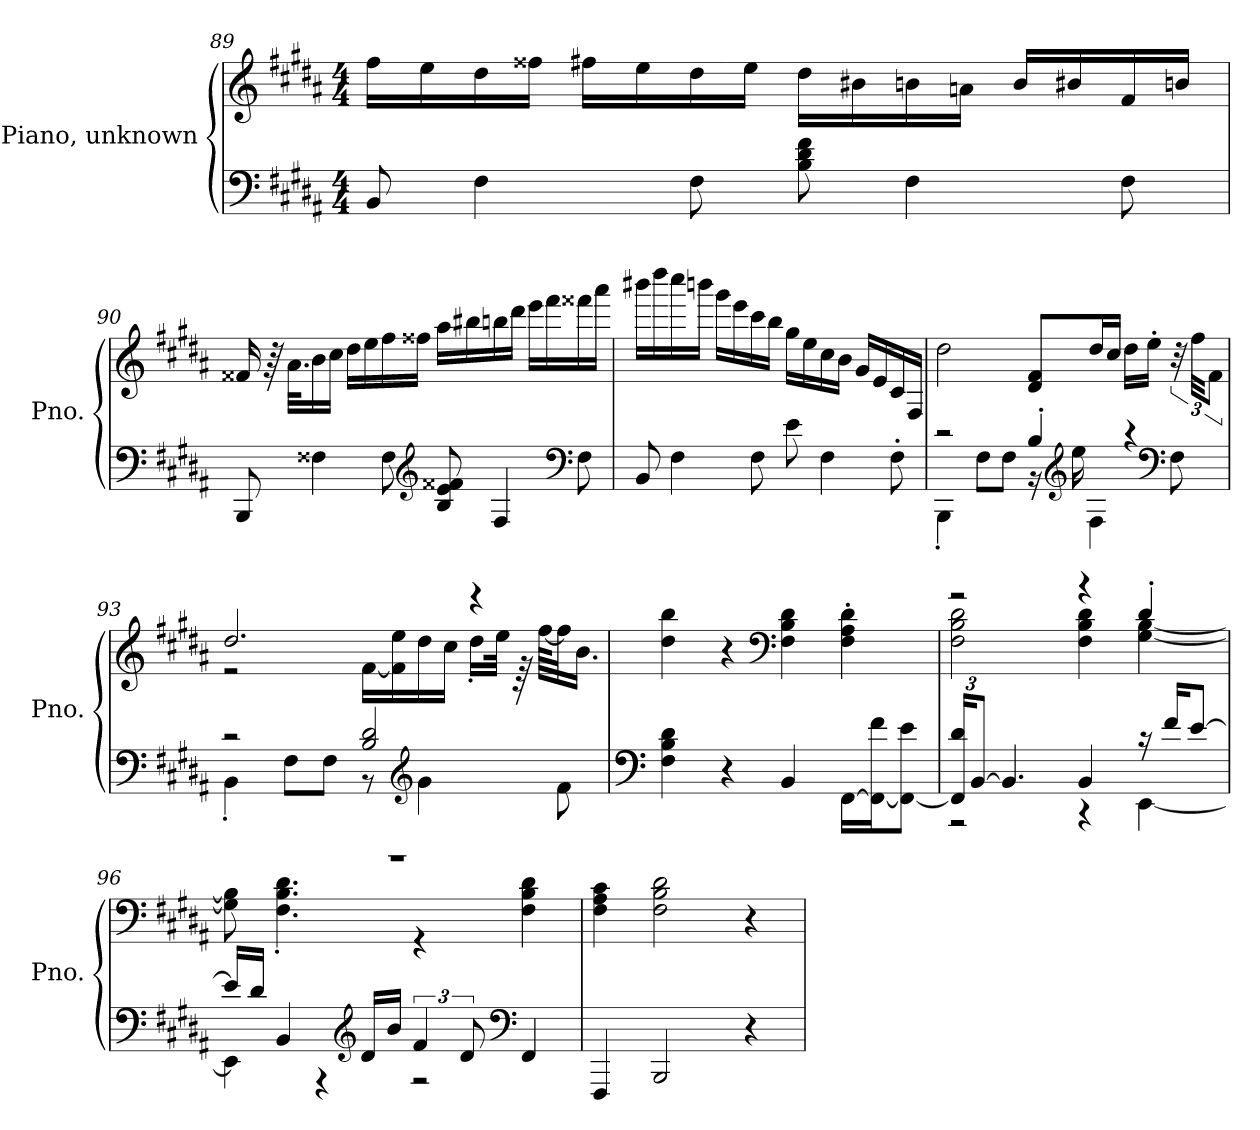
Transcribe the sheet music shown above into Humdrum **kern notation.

**kern	**kern
*part1	*part1
*staff2	*staff1
*I"Piano, unknown	*
*I'Pno.	*
!!LO:LB:g=z
*clefF4	*clefG2
*k[f#c#g#d#a#]	*k[f#c#g#d#a#]
*M4/4	*M4/4
=89	=89
8BB/	16ff#\LL
.	16ee\
4F#\	16dd#\
.	16ff##X\JJ
.	16ff#X\LL
.	16ee\
8F#\	16dd#\
.	16ee\JJ
8B\ 8d#\ 8f#\	16dd#\LL
.	16b#X\
4F#\	16bn\
.	16an\JJ
.	16b/LL
.	16b#X/
8F#\	16f#/
.	16bn/JJ
!!LO:LB:g=z
=90	=90
8BBB/	16f##X/
.	64r
.	32.a#\KLL
4F##X\	16b\
.	16cc#\JJ
.	16dd#\LL
.	16ee\
8F##\	16ff#\
.	16ff##X\JJ
*clefG2	*
8B/ 8e/ 8f##X/	16aa#\LL
.	16bb#X\
4F##/	16bbn\
.	16ddd#\JJ
.	16eee\LL
.	16fff#\
*clefF4	*
8F##\	16fff##X\
.	16aaa#\JJ
!!LO:LB:g=z
=91	=91
8BB/	16bbb#X\LL
.	16dddd#\
4F#\	16cccc#\
.	16bbbn\JJ
.	16ggg#\LL
.	16eee\
8F#\	16ccc#\
.	16bb\JJ
8e\	16gg#\LL
.	16ee\
4F#\	16cc#\
.	16b\JJ
.	16g#/LL
.	16e/
8F#'\	16c#/
.	16F#/JJ
=92	=92
*^	*
2r	4BBB'\	2dd#\
.	8F#\L	.
.	8F#\J	.
4B'/	16r	8d#/ 8f#/L
*clefG2	*	*
.	16ee\	.
.	4F#\	16dd#/L
.	.	16cc#/JJ
4r	.	16dd#\LL
.	.	16ee'\JJ
*clefF4	*	*
.	8F#\	48r
.	.	48ff#\KKL
.	.	12f#\J
!!LO:PB:g=z
=93	=93	=93
*	*	*^
2r	4BB'\	2.dd#/	2r
.	8F#\L	.	.
.	8F#\J	.	.
2B/ 2d#/	8r	.	[16f#\LL
.	.	.	16f#\] 16ee\
*clefG2	*	*	*
.	4g#\	.	16dd#\
.	.	.	16cc#\JJ
.	.	4r	16dd#'\LL
.	.	.	32ee\JJk
.	.	.	64r
.	.	.	[64ff#\KLLL
.	8f#\	.	32ff#\J]
.	.	.	16.b\JJ
*v	*v	*	*
*	*v	*v
=94	=94
*clefF4	*
4F#\ 4B\ 4d#\	4dd#\ 4bb\
4r	4r
*	*clefF4
4BB/	4F#\ 4B\ 4d#\
[16FF#\LL	4F#\' 4A#\' 4d#\'
16FF#\_ 16f#\J	.
8FF#\_ 8e\J	.
=95	=95
*Xbrackettup	*
*^	*^
24FF#/] 24d#/KL	2r	2r	2F#\ 2B\ 2d#\
[12BB/J	.	.	.
4.BB/]	.	.	.
4BB/	4r	4r	4F#\ 4B\ 4d#\
16r	[4EE\	4d#'/	[4G#\ [4B\
16f#/KL	.	.	.
[8e/J	.	.	.
!!LO:LB:g=z	!!
=96	=96	=96	=96
16e/LL]	4EE\]	1r	8G#\] 8B\]
16d#/JJ	.	.	.
4BB/	.	.	4.F#\' 4.B\' 4.d#\'
.	4r	.	.
*clefG2	*	*	*
16d#/LL	.	.	.
16b/JJ	.	.	.
*brackettup	*	*	*
6f#/	2r	.	4r
12d#/	.	.	.
*clefF4	*	*	*
4FF#/	.	.	4F#\ 4B\ 4d#\
*v	*v	*	*
*	*v	*v
=97	=97
4FFF#/	4F#\ 4A#\ 4c#\
2BBB/	2F#\ 2B\ 2d#\
4r	4r
=	=
*-	*-
